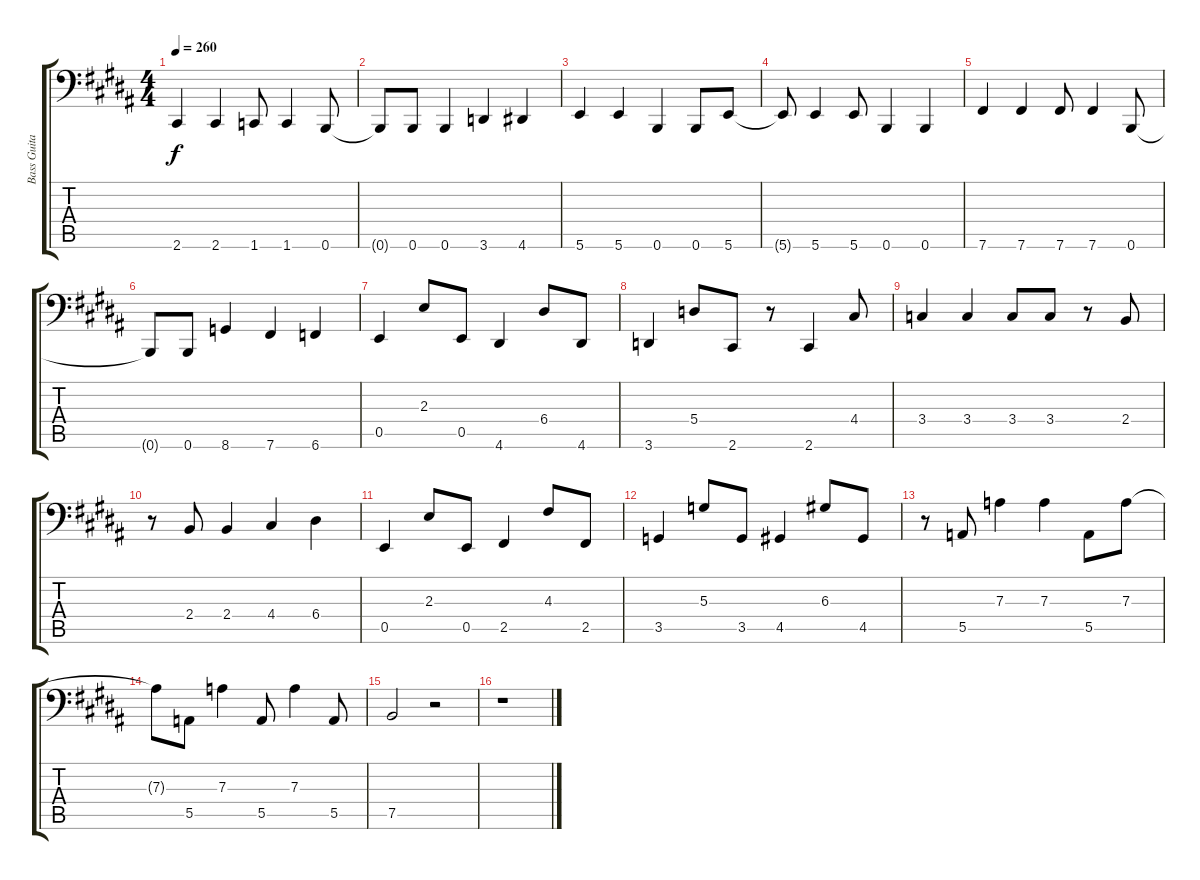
\track ("Bass Guitar - John Myung" "Bass Guita") {instrument distortionguitar}
\staff {score tabs}
\tuning (C3 G2 D2 A1 E1 B0) {hide}
\ts (4 4)
\tempo 260
\clef f4
\ks b
2.6.4{dy f} 2.6.4 1.6.8 1.6.4 0.6.8 |
0.6{t}.8 0.6.8 0.6.4 3.6.4 4.6.4 |
5.6.4 5.6.4 0.6.4 0.6.8 5.6.8 |
5.6{t}.8 5.6.4 5.6.8 0.6.4 0.6.4 |
7.6.4 7.6.4 7.6.8 7.6.4 0.6.8 |
0.6{t}.8 0.6.8 8.6.4 7.6.4 6.6.4 |
0.5.4 2.3.8 0.5.8 4.6.4 6.4.8 4.6.8 |
3.6.4 5.4.8 2.6.8 r.8 2.6.4 4.4.8 |
3.4.4 3.4.4 3.4.8 3.4.8 r.8 2.4.8 |
r.8 2.4.8 2.4.4 4.4.4 6.4.4 |
0.5.4 2.3.8 0.5.8 2.5.4 4.3.8 2.5.8 |
3.5.4 5.3.8 3.5.8 4.5.4 6.3.8 4.5.8 |
r.8 5.5.8 7.3.4 7.3.4 5.5.8 7.3.8 |
7.3{t}.8 5.5.8 7.3.4 5.5.8 7.3.4 5.5.8 |
7.5.2 r.2 |
r.1
